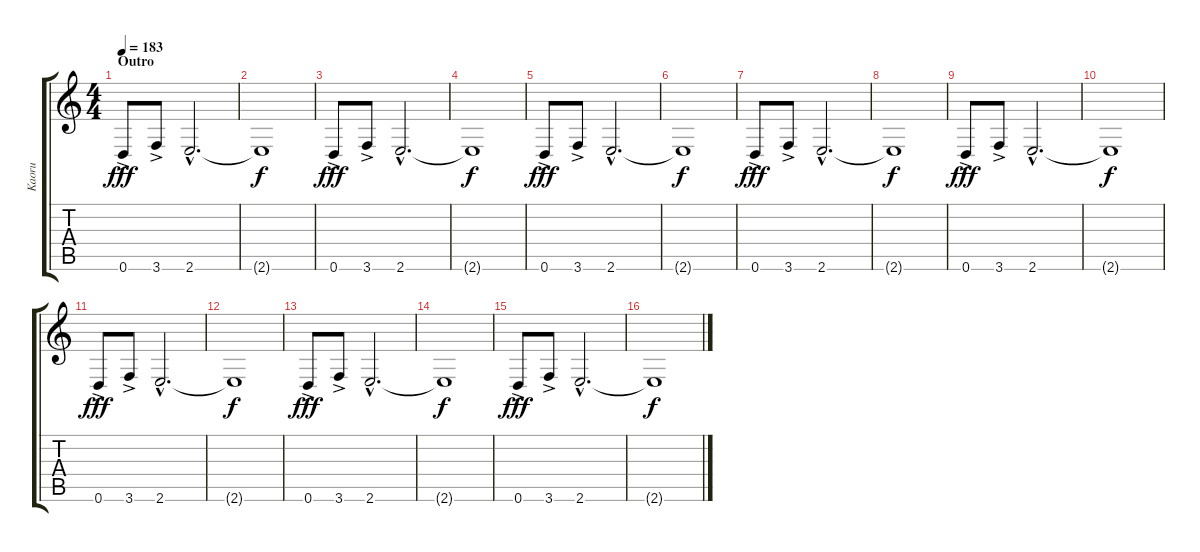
\track ("Kaoru" "Kaoru") {instrument distortionguitar}
\staff {score tabs}
\tuning (E4 B3 G3 D3 A2 D2) {hide}
\ts (4 4)
\section ("" "Outro")
\tempo 183
\clef g2
\ks c
0.6{ac}.8{dy fff} 3.6{ac}.8 2.6{hac}.2{d} |
2.6{t}.1{dy f} |
0.6{ac}.8{dy fff} 3.6{ac}.8 2.6{hac}.2{d} |
2.6{t}.1{dy f} |
0.6{ac}.8{dy fff} 3.6{ac}.8 2.6{hac}.2{d} |
2.6{t}.1{dy f} |
0.6{ac}.8{dy fff} 3.6{ac}.8 2.6{hac}.2{d} |
2.6{t}.1{dy f} |
0.6{ac}.8{dy fff} 3.6{ac}.8 2.6{hac}.2{d} |
2.6{t}.1{dy f} |
0.6{ac}.8{dy fff} 3.6{ac}.8 2.6{hac}.2{d} |
2.6{t}.1{dy f volume 11} |
0.6{ac}.8{dy fff} 3.6{ac}.8 2.6{hac}.2{d} |
2.6{t}.1{dy f} |
0.6{ac}.8{dy fff} 3.6{ac}.8 2.6{hac}.2{d} |
2.6{t}.1{dy f}
